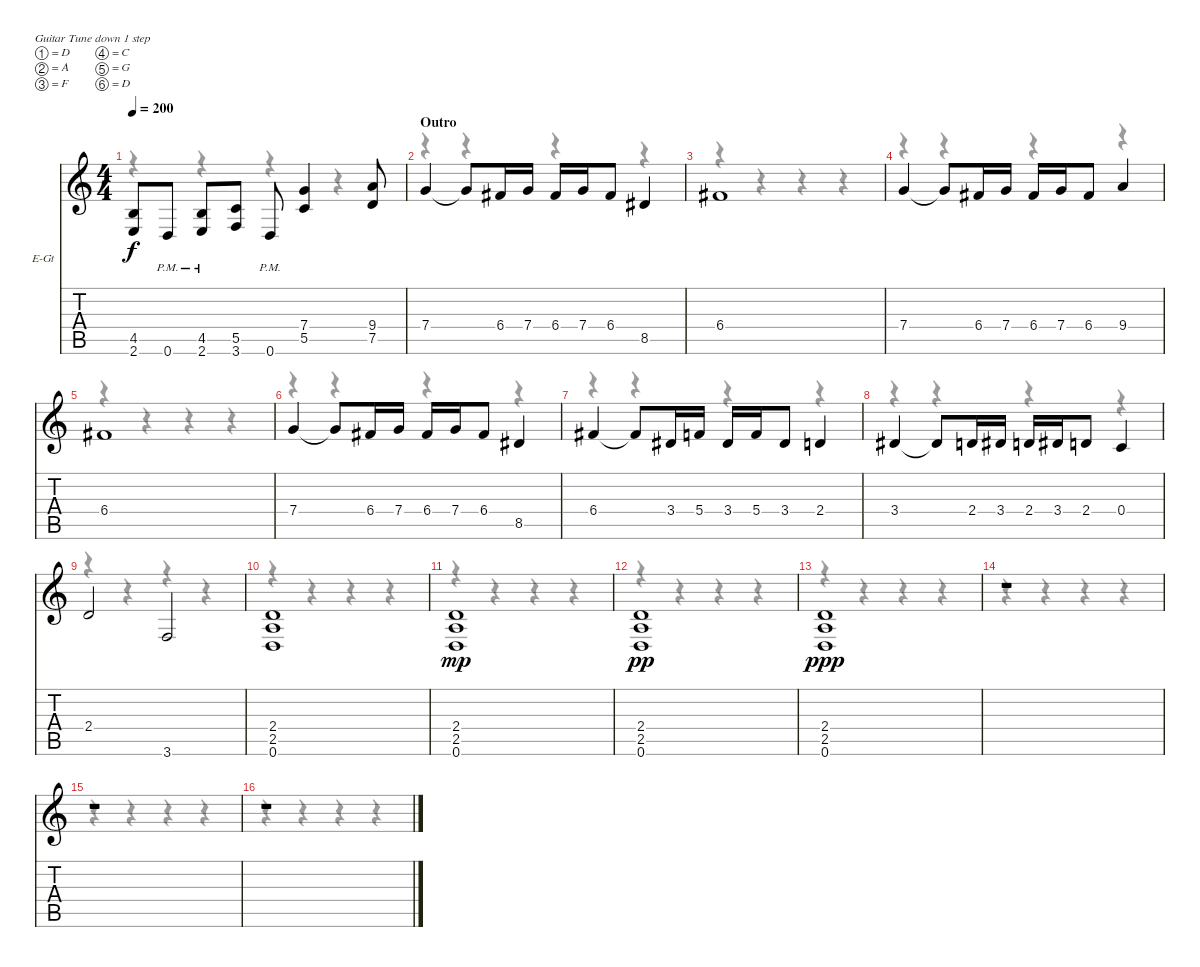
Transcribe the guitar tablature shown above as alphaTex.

\bracketExtendMode nobrackets
\firstSystemTrackNameOrientation horizontal
\otherSystemsTrackNameOrientation horizontal
\track ("Sami Yli-Sirniö" "E-Gt") {instrument distortionguitar}
\staff {score tabs}
\tuning (D4 A3 F3 C3 G2 D2)
\voice
\ts (4 4)
\tempo 200
\clef g2
\ks c
(4.5 2.6).8{dy f} 0.6{pm}.8 (4.5{pm} 2.6{pm}).8 (5.5 3.6).8 0.6{pm}.8 (7.4 5.5).4 (9.4 7.5).8 |
\section ("" "Outro")
7.4.4 7.4{t}.8 6.4.16 7.4.16 6.4.16 7.4.16 6.4.8 8.5.4 |
6.4.1 |
7.4.4 7.4{t}.8 6.4.16 7.4.16 6.4.16 7.4.16 6.4.8 9.4.4 |
6.4.1 |
7.4.4 7.4{t}.8 6.4.16 7.4.16 6.4.16 7.4.16 6.4.8 8.5.4 |
6.4.4 6.4{t}.8 3.4.16 5.4.16 3.4.16 5.4.16 3.4.8 2.4.4 |
3.4.4 3.4{t}.8 2.4.16 3.4.16 2.4.16 3.4.16 2.4.8 0.4.4 |
2.4.2 3.6.2 |
(2.4 2.5 0.6).1 |
(2.4 2.5 0.6).1{dy mp} |
(2.4 2.5 0.6).1{dy pp} |
(2.4 2.5 0.6).1{dy ppp} |
r.1 |
r.1 |
r.1
\voice
\clef g2
\ottava regular
\simile none
\ks c
r.4{dy mf} r.4 r.4 r.4 |
r.4 r.4 r.4 r.4 |
r.4 r.4 r.4 r.4 |
r.4 r.4 r.4 r.4 |
r.4 r.4 r.4 r.4 |
r.4 r.4 r.4 r.4 |
r.4 r.4 r.4 r.4 |
r.4 r.4 r.4 r.4 |
r.4 r.4 r.4 r.4 |
r.4 r.4 r.4 r.4 |
r.4 r.4 r.4 r.4 |
r.4 r.4 r.4 r.4 |
r.4 r.4 r.4 r.4 |
r.4 r.4 r.4 r.4 |
r.4 r.4 r.4 r.4 |
r.4 r.4 r.4 r.4
